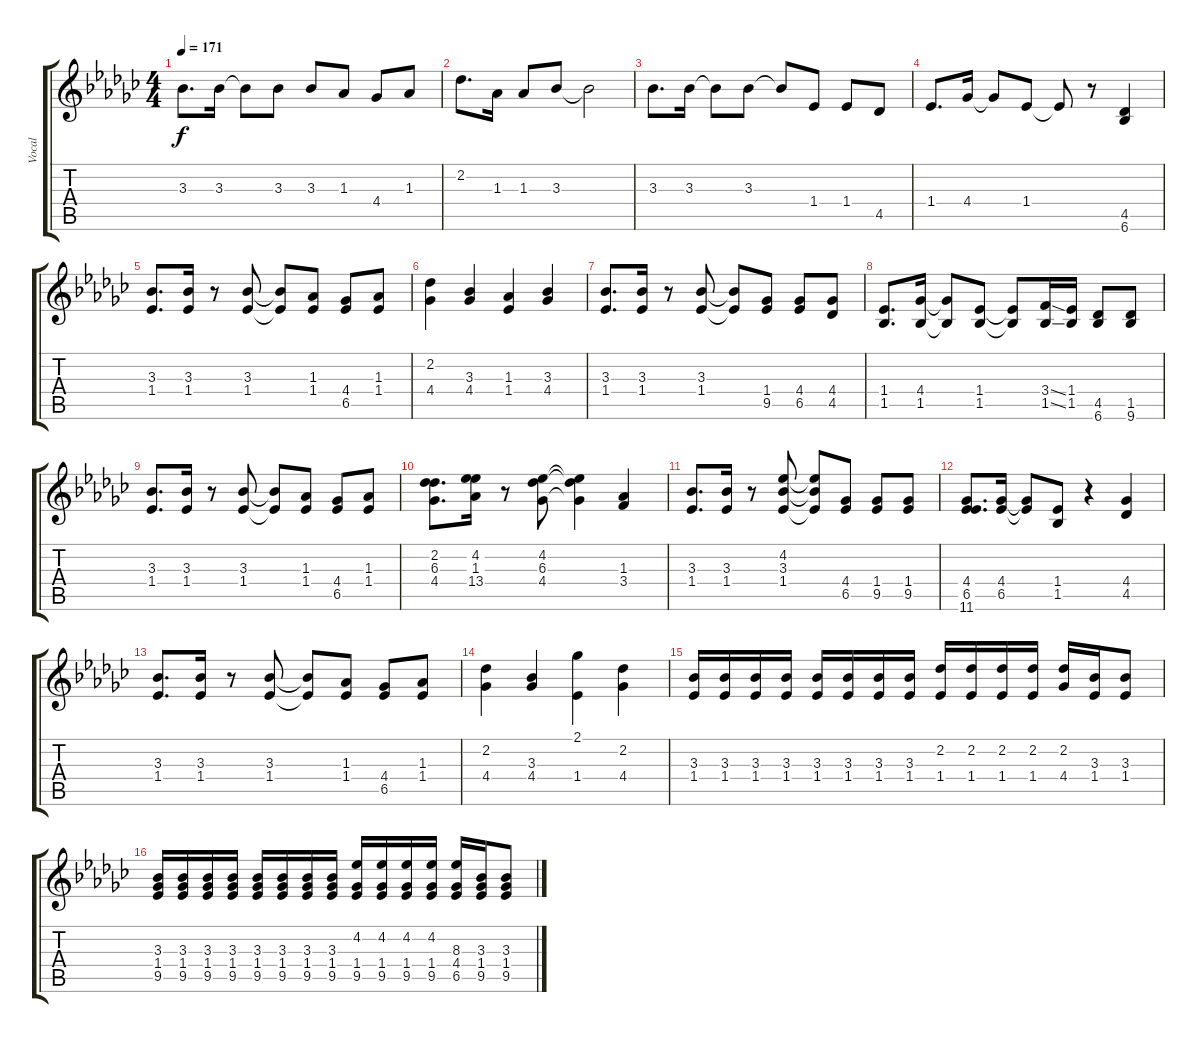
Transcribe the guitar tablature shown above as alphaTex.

\track ("Vocal" "Vocal") {instrument distortionguitar}
\staff {score tabs}
\tuning (E4 B3 G3 D3 A2 E2) {hide}
\ts (4 4)
\tempo 171
\clef g2
\ks gb
3.3.8{d dy f} 3.3.16 3.3{t}.8 3.3.8 3.3.8 1.3.8 4.4.8 1.3.8 |
2.2.8{d} 1.3.16 1.3.8 3.3.8 3.3{t}.2 |
3.3.8{d} 3.3.16 3.3{t}.8 3.3.8 3.3{t}.8 1.4.8 1.4.8 4.5.8 |
1.4.8{d} 4.4.16 4.4{t}.8 1.4.8 1.4{t}.8 r.8 (4.5 6.6).4 |
(3.3 1.4).8{d} (3.3 1.4).16 r.8 (3.3 1.4).8 (3.3{t} 1.4{t}).8 (1.3 1.4).8 (4.4 6.5).8 (1.3 1.4).8 |
(2.2 4.4).4 (3.3 4.4).4 (1.3 1.4).4 (3.3 4.4).4 |
(3.3 1.4).8{d} (3.3 1.4).16 r.8 (3.3 1.4).8 (3.3{t} 1.4{t}).8 (1.4 9.5).8 (4.4 6.5).8 (4.4 4.5).8 |
(1.4 1.5).8{d} (4.4 1.5).16 (4.4{t} 1.5{t}).8 (1.4 1.5).8 (1.4{t} 1.5{t}).8 (3.4{ss} 1.5{ss}).16 (1.4 1.5).16 (4.5 6.6).8 (1.5 9.6).8 |
(3.3 1.4).8{d} (3.3 1.4).16 r.8 (3.3 1.4).8 (3.3{t} 1.4{t}).8 (1.3 1.4).8 (4.4 6.5).8 (1.3 1.4).8 |
(2.2 6.3 4.4).8{d} (4.2 1.3 13.4).16 r.8 (4.2 6.3 4.4).8 (4.2{t} 6.3{t} 4.4{t}).4 (1.3 3.4).4 |
(3.3 1.4).8{d} (3.3 1.4).16 r.8 (4.2 3.3 1.4).8 (4.2{t} 3.3{t} 1.4{t}).8 (4.4 6.5).8 (1.4 9.5).8 (1.4 9.5).8 |
(4.4 6.5 11.6).8{d} (4.4 6.5).16 (4.4{t} 6.5{t}).8 (1.4 1.5).8 r.4 (4.4 4.5).4 |
(3.3 1.4).8{d} (3.3 1.4).16 r.8 (3.3 1.4).8 (3.3{t} 1.4{t}).8 (1.3 1.4).8 (4.4 6.5).8 (1.3 1.4).8 |
(2.2 4.4).4 (3.3 4.4).4 (2.1 1.4).4 (2.2 4.4).4 |
(3.3 1.4).16 (3.3 1.4).16 (3.3 1.4).16 (3.3 1.4).16 (3.3 1.4).16 (3.3 1.4).16 (3.3 1.4).16 (3.3 1.4).16 (2.2 1.4).16 (2.2 1.4).16 (2.2 1.4).16 (2.2 1.4).16 (2.2 4.4).16 (3.3 1.4).16 (3.3 1.4).8 |
(3.3 1.4 9.5).16 (3.3 1.4 9.5).16 (3.3 1.4 9.5).16 (3.3 1.4 9.5).16 (3.3 1.4 9.5).16 (3.3 1.4 9.5).16 (3.3 1.4 9.5).16 (3.3 1.4 9.5).16 (4.2 1.4 9.5).16 (4.2 1.4 9.5).16 (4.2 1.4 9.5).16 (4.2 1.4 9.5).16 (8.3 4.4 6.5).16 (3.3 1.4 9.5).16 (3.3 1.4 9.5).8
